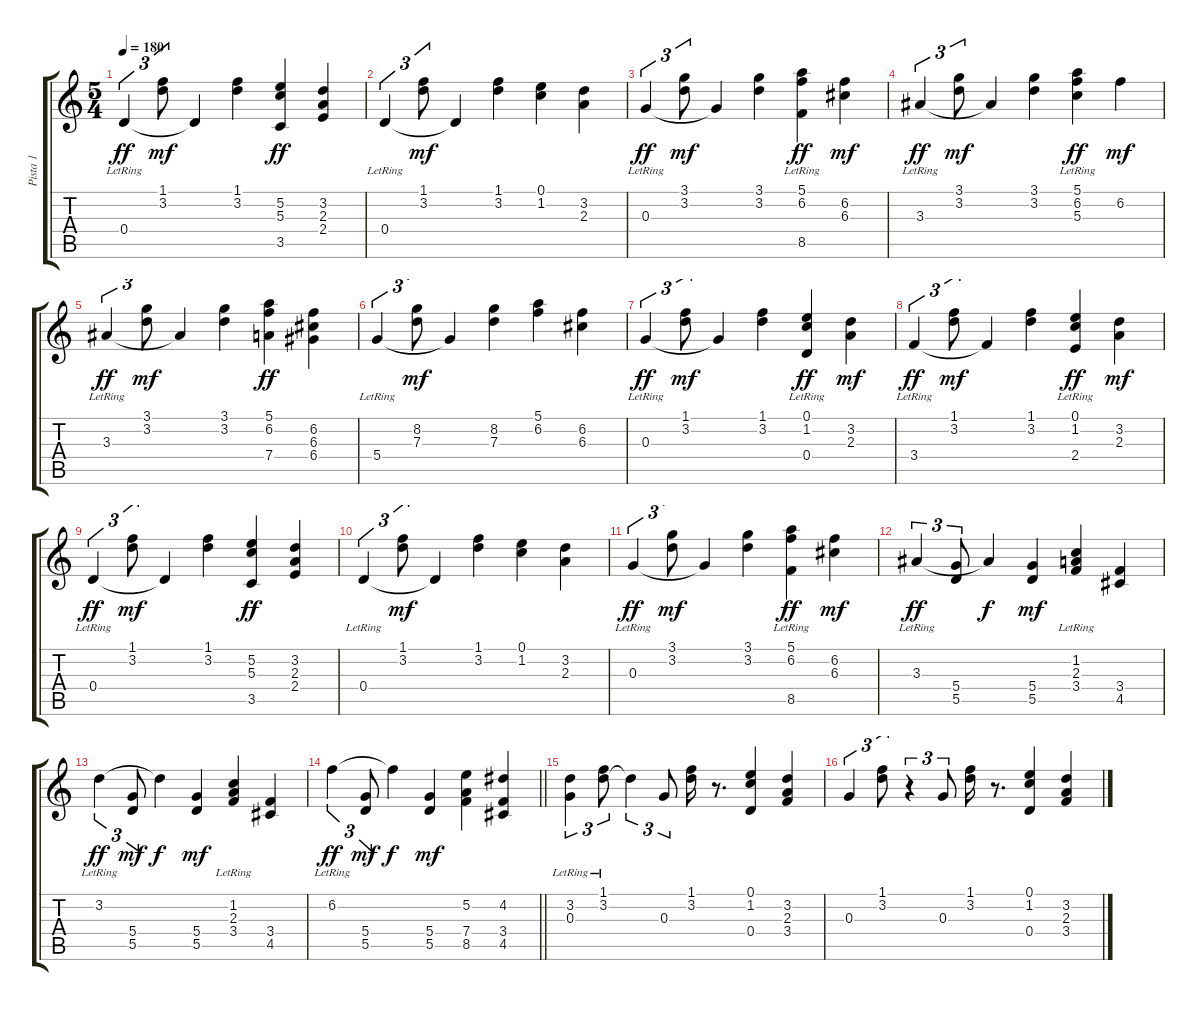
\track ("Pista 1" "Pista 1") {instrument acousticguitarsteel}
\staff {score tabs}
\tuning (E4 B3 G3 D3 A2 E2) {hide}
\ts (5 4)
\tempo 180
\clef g2
\ks c
0.4{lr}.4{tu (3 2) dy ff} (1.1 3.2).8{tu (3 2) dy mf} 0.4{t}.4 (1.1 3.2).4 (5.2 5.3 3.5).4{dy ff} (3.2 2.3 2.4).4 |
0.4{lr}.4{tu (3 2)} (1.1 3.2).8{tu (3 2) dy mf} 0.4{t}.4 (1.1 3.2).4 (0.1 1.2).4 (3.2 2.3).4 |
0.3{lr}.4{tu (3 2) dy ff} (3.1 3.2).8{tu (3 2) dy mf} 0.3{t}.4 (3.1 3.2).4 (5.1 6.2 8.5{lr}).4{dy ff} (6.2 6.3).4{dy mf} |
3.3{lr}.4{tu (3 2) dy ff} (3.1 3.2).8{tu (3 2) dy mf} 3.3{t}.4 (3.1 3.2).4 (5.1 6.2 5.3{lr}).4{dy ff} 6.2.4{dy mf} |
3.3{lr}.4{tu (3 2) dy ff} (3.1 3.2).8{tu (3 2) dy mf} 3.3{t}.4 (3.1 3.2).4 (5.1 6.2 7.4).4{dy ff} (6.2 6.3 6.4).4 |
5.4{lr}.4{tu (3 2)} (8.2 7.3).8{tu (3 2) dy mf} 5.4{t}.4 (8.2 7.3).4 (5.1 6.2).4 (6.2 6.3).4 |
0.3{lr}.4{tu (3 2) dy ff} (1.1 3.2).8{tu (3 2) dy mf} 0.3{t}.4 (1.1 3.2).4 (0.1 1.2 0.4{lr}).4{dy ff} (3.2 2.3).4{dy mf} |
3.4{lr}.4{tu (3 2) dy ff} (1.1 3.2).8{tu (3 2) dy mf} 3.4{t}.4 (1.1 3.2).4 (0.1 1.2 2.4{lr}).4{dy ff} (3.2 2.3).4{dy mf} |
0.4{lr}.4{tu (3 2) dy ff} (1.1 3.2).8{tu (3 2) dy mf} 0.4{t}.4 (1.1 3.2).4 (5.2 5.3 3.5).4{dy ff} (3.2 2.3 2.4).4 |
0.4{lr}.4{tu (3 2)} (1.1 3.2).8{tu (3 2) dy mf} 0.4{t}.4 (1.1 3.2).4 (0.1 1.2).4 (3.2 2.3).4 |
0.3{lr}.4{tu (3 2) dy ff} (3.1 3.2).8{tu (3 2) dy mf} 0.3{t}.4 (3.1 3.2).4 (5.1 6.2 8.5{lr}).4{dy ff} (6.2 6.3).4{dy mf} |
3.3{lr}.4{tu (3 2) dy ff} (5.4 5.5).8{tu (3 2)} 3.3{t}.4{dy f} (5.4 5.5).4{dy mf} (1.2{lr} 2.3{lr} 3.4).4 (3.4 4.5).4 |
3.2{lr}.4{tu (3 2) dy ff} (5.4 5.5).8{tu (3 2) dy mf} 3.2{t}.4{dy f} (5.4 5.5).4{dy mf} (1.2{lr} 2.3 3.4).4 (3.4 4.5).4 |
\barLineRight lightlight
6.2{lr}.4{tu (3 2) dy ff} (5.4 5.5).8{tu (3 2) dy mf} 6.2{t}.4{dy f} (5.4 5.5).4{dy mf} (5.2 7.4 8.5).4 (4.2 3.4 4.5).4 |
(3.2{lr} 0.3).4{tu (3 2)} (1.1 3.2{lr}).8{tu (3 2)} 3.2{t}.4{tu (3 2)} 0.3.8{tu (3 2)} (1.1 3.2).16 r.8{d} (0.1 1.2 0.4).4 (3.2 2.3 3.4).4 |
0.3.4{tu (3 2)} (1.1 3.2).8{tu (3 2)} r.4{tu (3 2)} 0.3.8{tu (3 2)} (1.1 3.2).16 r.8{d} (0.1 1.2 0.4).4 (3.2 2.3 3.4).4
